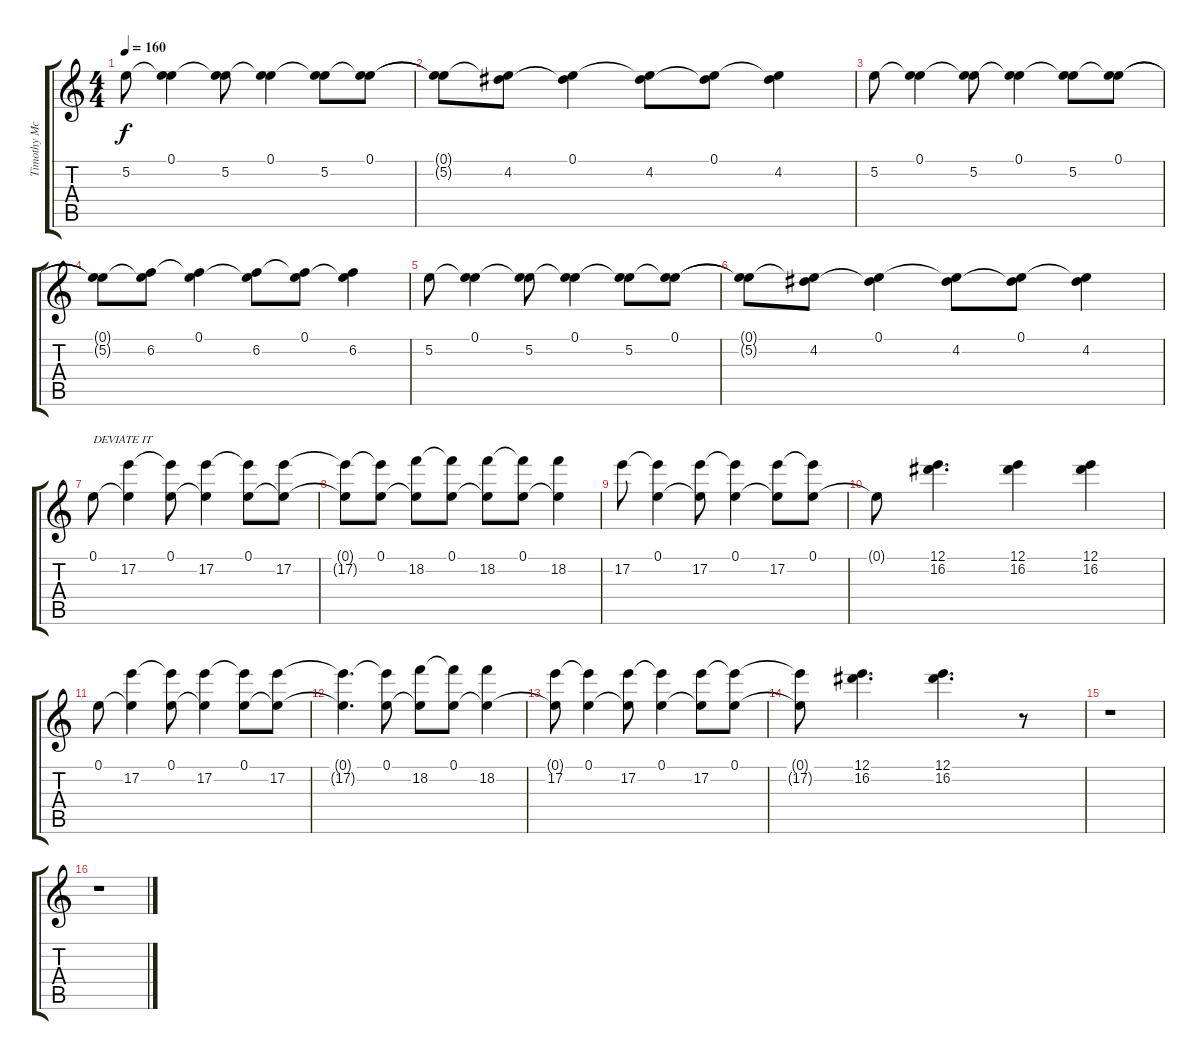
\track ("Timothy McTague - Guitar" "Timothy Mc") {instrument distortionguitar}
\staff {score tabs}
\tuning (E4 B3 G3 D3 A2 D2) {hide}
\ts (4 4)
\tempo 160
\clef g2
\ks c
5.2.8{dy f} (0.1 5.2{t}).4 (0.1{t} 5.2).8 (0.1 5.2{t}).4 (0.1{t} 5.2).8 (0.1 5.2{t}).8 |
(0.1{t} 5.2{t}).8 (0.1{t} 4.2).8 (0.1 4.2{t}).4 (0.1{t} 4.2).8 (0.1 4.2{t}).8 (0.1{t} 4.2).4 |
5.2.8 (0.1 5.2{t}).4 (0.1{t} 5.2).8 (0.1 5.2{t}).4 (0.1{t} 5.2).8 (0.1 5.2{t}).8 |
(0.1{t} 5.2{t}).8 (0.1{t} 6.2).8 (0.1 6.2{t}).4 (0.1{t} 6.2).8 (0.1 6.2{t}).8 (0.1{t} 6.2).4 |
5.2.8 (0.1 5.2{t}).4 (0.1{t} 5.2).8 (0.1 5.2{t}).4 (0.1{t} 5.2).8 (0.1 5.2{t}).8 |
(0.1{t} 5.2{t}).8 (0.1{t} 4.2).8 (0.1 4.2{t}).4 (0.1{t} 4.2).8 (0.1 4.2{t}).8 (0.1{t} 4.2).4 |
0.1.8{txt "DEVIATE IT"} (0.1{t} 17.2).4 (0.1 17.2{t}).8 (0.1{t} 17.2).4 (0.1 17.2{t}).8 (0.1{t} 17.2).8 |
(0.1{t} 17.2{t}).8 (0.1 17.2{t}).8 (0.1{t} 18.2).8 (0.1 18.2{t}).8 (0.1{t} 18.2).8 (0.1 18.2{t}).8 (0.1{t} 18.2).4 |
17.2.8 (0.1 17.2{t}).4 (0.1{t} 17.2).8 (0.1 17.2{t}).4 (0.1{t} 17.2).8 (0.1 17.2{t}).8 |
0.1{t}.8 (12.1 16.2).4{d} (12.1 16.2).4 (12.1 16.2).4 |
0.1.8 (0.1{t} 17.2).4 (0.1 17.2{t}).8 (0.1{t} 17.2).4 (0.1 17.2{t}).8 (0.1{t} 17.2).8 |
(0.1{t} 17.2{t}).4{d} (0.1 17.2{t}).8 (0.1{t} 18.2).8 (0.1 18.2{t}).8 (0.1{t} 18.2).4 |
(0.1{t} 17.2).8 (0.1 17.2{t}).4 (0.1{t} 17.2).8 (0.1 17.2{t}).4 (0.1{t} 17.2).8 (0.1 17.2{t}).8 |
(0.1{t} 17.2{t}).8 (12.1 16.2).4{d} (12.1 16.2).4{d} r.8 |
r.1 |
r.1
